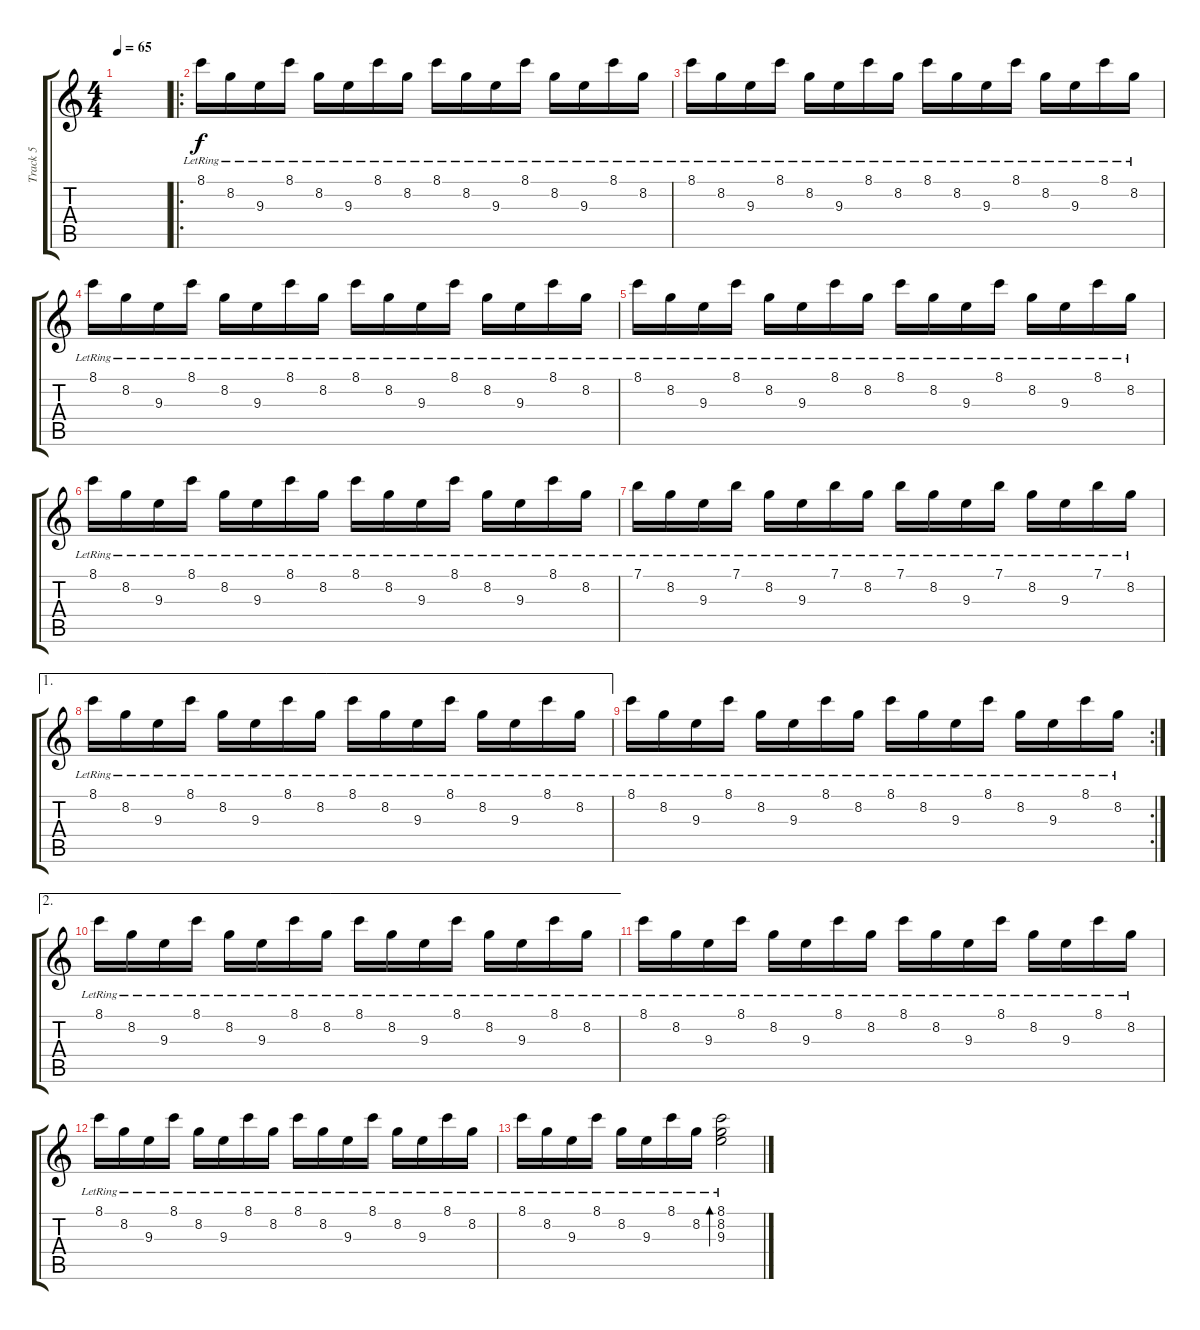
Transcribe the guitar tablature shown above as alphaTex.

\track ("Track 5" "Track 5") {instrument acousticguitarnylon}
\staff {score tabs}
\tuning (E4 B3 G3 D3 A2 E2) {hide}
\ts (4 4)
\tempo 65
\clef g2
\ks c
|
\ro
8.1{lr}.16 8.2{lr}.16 9.3{lr}.16 8.1{lr}.16 8.2{lr}.16 9.3{lr}.16 8.1{lr}.16 8.2{lr}.16 8.1{lr}.16 8.2{lr}.16 9.3{lr}.16 8.1{lr}.16 8.2{lr}.16 9.3{lr}.16 8.1{lr}.16 8.2{lr}.16 |
8.1{lr}.16 8.2{lr}.16 9.3{lr}.16 8.1{lr}.16 8.2{lr}.16 9.3{lr}.16 8.1{lr}.16 8.2{lr}.16 8.1{lr}.16 8.2{lr}.16 9.3{lr}.16 8.1{lr}.16 8.2{lr}.16 9.3{lr}.16 8.1{lr}.16 8.2{lr}.16 |
8.1{lr}.16 8.2{lr}.16 9.3{lr}.16 8.1{lr}.16 8.2{lr}.16 9.3{lr}.16 8.1{lr}.16 8.2{lr}.16 8.1{lr}.16 8.2{lr}.16 9.3{lr}.16 8.1{lr}.16 8.2{lr}.16 9.3{lr}.16 8.1{lr}.16 8.2{lr}.16 |
8.1{lr}.16 8.2{lr}.16 9.3{lr}.16 8.1{lr}.16 8.2{lr}.16 9.3{lr}.16 8.1{lr}.16 8.2{lr}.16 8.1{lr}.16 8.2{lr}.16 9.3{lr}.16 8.1{lr}.16 8.2{lr}.16 9.3{lr}.16 8.1{lr}.16 8.2{lr}.16 |
8.1{lr}.16 8.2{lr}.16 9.3{lr}.16 8.1{lr}.16 8.2{lr}.16 9.3{lr}.16 8.1{lr}.16 8.2{lr}.16 8.1{lr}.16 8.2{lr}.16 9.3{lr}.16 8.1{lr}.16 8.2{lr}.16 9.3{lr}.16 8.1{lr}.16 8.2{lr}.16 |
7.1{lr}.16 8.2{lr}.16 9.3{lr}.16 7.1{lr}.16 8.2{lr}.16 9.3{lr}.16 7.1{lr}.16 8.2{lr}.16 7.1{lr}.16 8.2{lr}.16 9.3{lr}.16 7.1{lr}.16 8.2{lr}.16 9.3{lr}.16 7.1{lr}.16 8.2{lr}.16 |
\ae 1
8.1{lr}.16 8.2{lr}.16 9.3{lr}.16 8.1{lr}.16 8.2{lr}.16 9.3{lr}.16 8.1{lr}.16 8.2{lr}.16 8.1{lr}.16 8.2{lr}.16 9.3{lr}.16 8.1{lr}.16 8.2{lr}.16 9.3{lr}.16 8.1{lr}.16 8.2{lr}.16 |
\rc 2
8.1{lr}.16 8.2{lr}.16 9.3{lr}.16 8.1{lr}.16 8.2{lr}.16 9.3{lr}.16 8.1{lr}.16 8.2{lr}.16 8.1{lr}.16 8.2{lr}.16 9.3{lr}.16 8.1{lr}.16 8.2{lr}.16 9.3{lr}.16 8.1{lr}.16 8.2{lr}.16 |
\ae 2
8.1{lr}.16 8.2{lr}.16 9.3{lr}.16 8.1{lr}.16 8.2{lr}.16 9.3{lr}.16 8.1{lr}.16 8.2{lr}.16 8.1{lr}.16 8.2{lr}.16 9.3{lr}.16 8.1{lr}.16 8.2{lr}.16 9.3{lr}.16 8.1{lr}.16 8.2{lr}.16 |
8.1{lr}.16 8.2{lr}.16 9.3{lr}.16 8.1{lr}.16 8.2{lr}.16 9.3{lr}.16 8.1{lr}.16 8.2{lr}.16 8.1{lr}.16 8.2{lr}.16 9.3{lr}.16 8.1{lr}.16 8.2{lr}.16 9.3{lr}.16 8.1{lr}.16 8.2{lr}.16 |
8.1{lr}.16 8.2{lr}.16 9.3{lr}.16 8.1{lr}.16 8.2{lr}.16 9.3{lr}.16 8.1{lr}.16 8.2{lr}.16 8.1{lr}.16 8.2{lr}.16 9.3{lr}.16 8.1{lr}.16 8.2{lr}.16 9.3{lr}.16 8.1{lr}.16 8.2{lr}.16 |
8.1{lr}.16 8.2{lr}.16 9.3{lr}.16 8.1{lr}.16 8.2{lr}.16 9.3{lr}.16 8.1{lr}.16 8.2{lr}.16 (8.1{lr} 8.2{lr} 9.3{lr}).2{bd 120}
